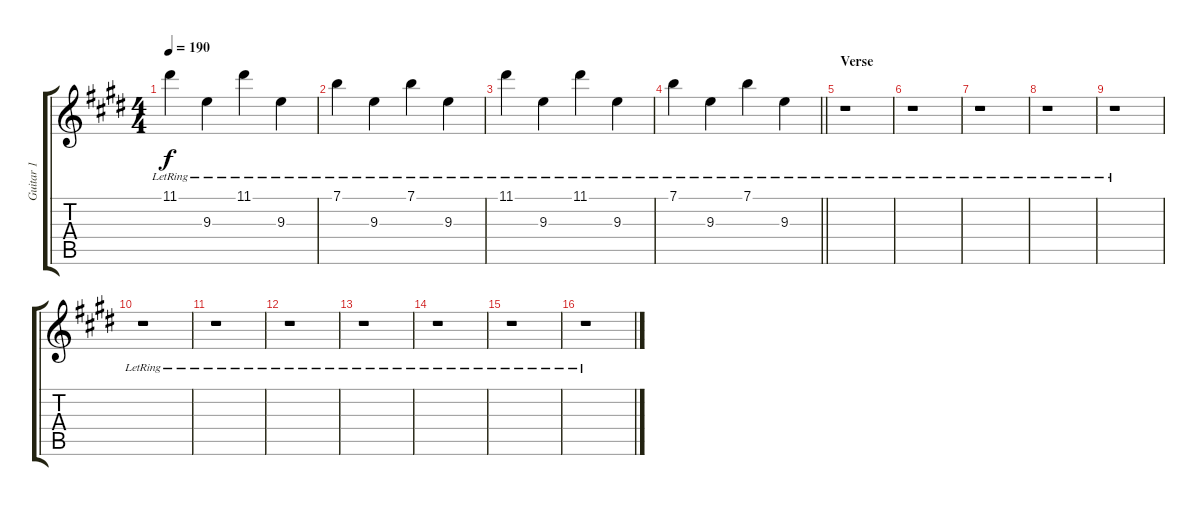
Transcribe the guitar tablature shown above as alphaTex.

\track ("Guitar 1" "Guitar 1") {instrument electricguitarclean}
\staff {score tabs}
\tuning (E4 B3 G3 D3 A2 E2) {hide}
\ts (4 4)
\tempo 190
\clef g2
\ks e
11.1{lr}.4{dy f} 9.3{lr}.4 11.1{lr}.4 9.3{lr}.4 |
7.1{lr}.4 9.3{lr}.4 7.1{lr}.4 9.3{lr}.4 |
11.1{lr}.4 9.3{lr}.4 11.1{lr}.4 9.3{lr}.4 |
\barLineRight lightlight
7.1{lr}.4 9.3{lr}.4 7.1{lr}.4 9.3{lr}.4 |
\section ("" "Verse")
r.1 |
r.1 |
r.1 |
r.1 |
r.1 |
r.1 |
r.1 |
r.1 |
r.1 |
r.1 |
r.1 |
r.1
